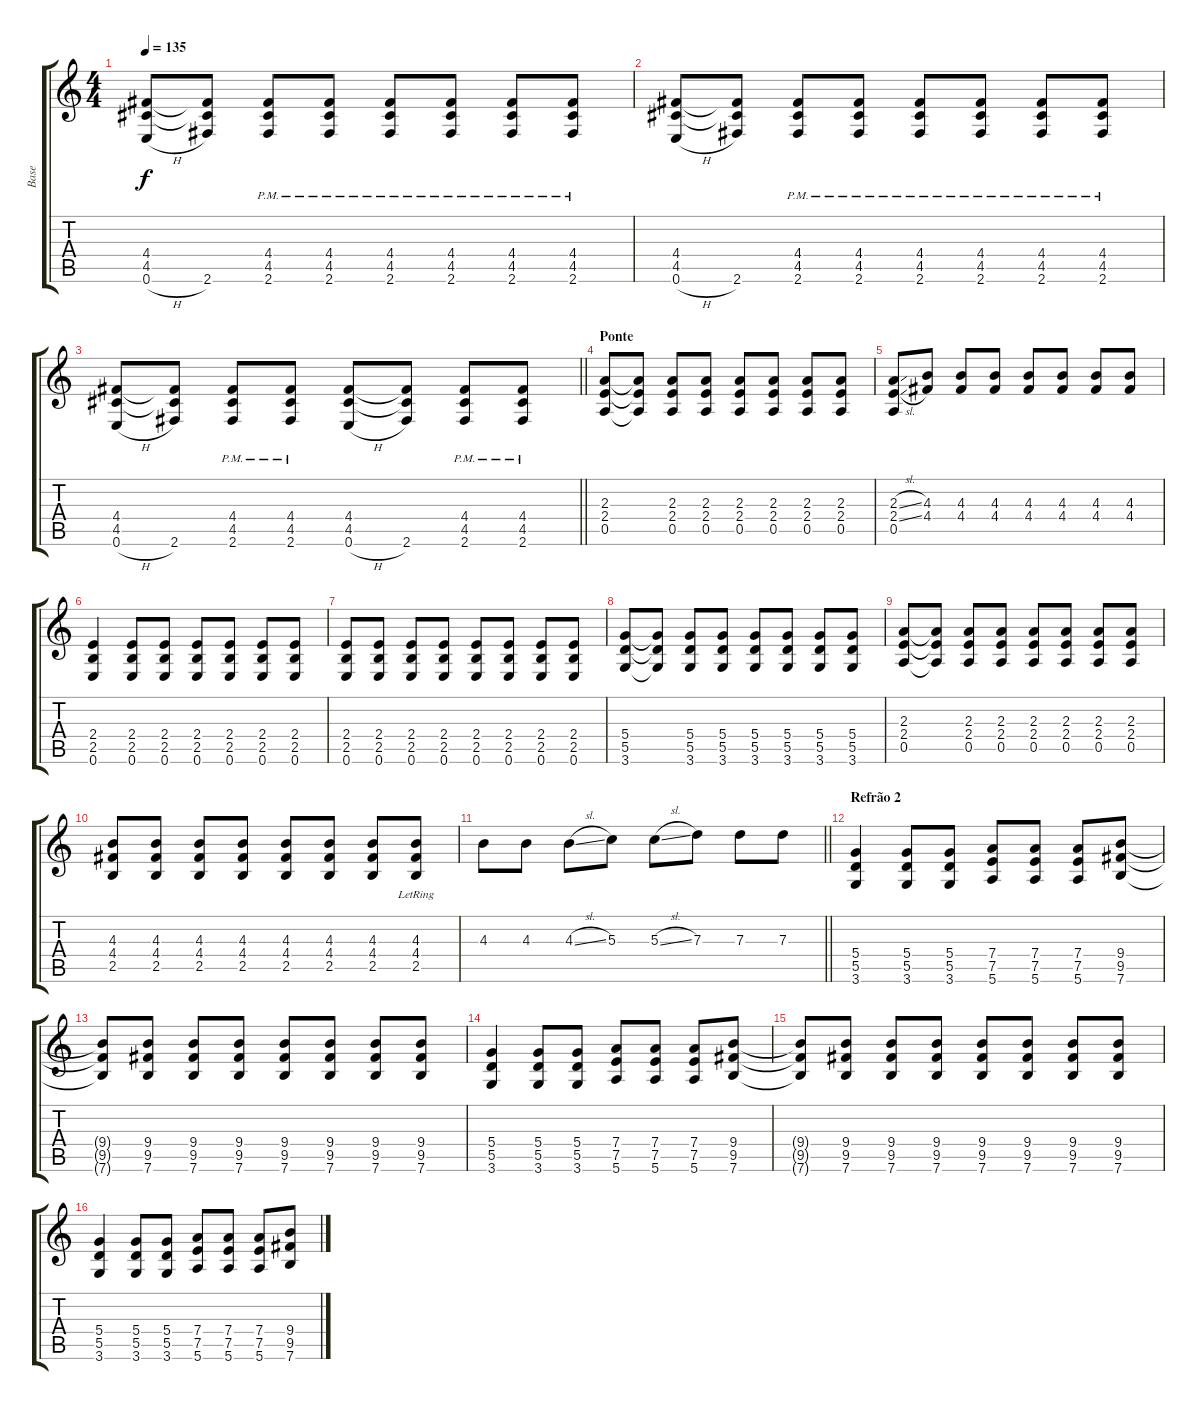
\track ("Base" "Base") {instrument distortionguitar}
\staff {score tabs}
\tuning (E4 B3 G3 D3 A2 E2) {hide}
\ts (4 4)
\tempo 135
\clef g2
\ks c
(4.4 4.5 0.6{h}).8{dy f} (4.4{t} 4.5{t} 2.6).8 (4.4{pm} 4.5{pm} 2.6{pm}).8 (4.4{pm} 4.5{pm} 2.6{pm}).8 (4.4{pm} 4.5{pm} 2.6{pm}).8 (4.4{pm} 4.5{pm} 2.6{pm}).8 (4.4{pm} 4.5{pm} 2.6{pm}).8 (4.4{pm} 4.5{pm} 2.6{pm}).8 |
(4.4 4.5 0.6{h}).8 (4.4{t} 4.5{t} 2.6).8 (4.4{pm} 4.5{pm} 2.6{pm}).8 (4.4{pm} 4.5{pm} 2.6{pm}).8 (4.4{pm} 4.5{pm} 2.6{pm}).8 (4.4{pm} 4.5{pm} 2.6{pm}).8 (4.4{pm} 4.5{pm} 2.6{pm}).8 (4.4{pm} 4.5{pm} 2.6{pm}).8 |
\barLineRight lightlight
(4.4 4.5 0.6{h}).8 (4.4{t} 4.5{t} 2.6).8 (4.4{pm} 4.5{pm} 2.6{pm}).8 (4.4{pm} 4.5{pm} 2.6{pm}).8 (4.4 4.5 0.6{h}).8 (4.4{t} 4.5{t} 2.6).8 (4.4{pm} 4.5{pm} 2.6{pm}).8 (4.4{pm} 4.5{pm} 2.6{pm}).8 |
\section ("" "Ponte")
(2.3 2.4 0.5).8 (2.3{t} 2.4{t} 0.5{t}).8 (2.3 2.4 0.5).8 (2.3 2.4 0.5).8 (2.3 2.4 0.5).8 (2.3 2.4 0.5).8 (2.3 2.4 0.5).8 (2.3 2.4 0.5).8 |
(2.3{sl} 2.4{sl} 0.5).8 (4.3 4.4).8 (4.3 4.4).8 (4.3 4.4).8 (4.3 4.4).8 (4.3 4.4).8 (4.3 4.4).8 (4.3 4.4).8 |
(2.4 2.5 0.6).4 (2.4 2.5 0.6).8 (2.4 2.5 0.6).8 (2.4 2.5 0.6).8 (2.4 2.5 0.6).8 (2.4 2.5 0.6).8 (2.4 2.5 0.6).8 |
(2.4 2.5 0.6).8 (2.4 2.5 0.6).8 (2.4 2.5 0.6).8 (2.4 2.5 0.6).8 (2.4 2.5 0.6).8 (2.4 2.5 0.6).8 (2.4 2.5 0.6).8 (2.4 2.5 0.6).8 |
(5.4 5.5 3.6).8 (5.4{t} 5.5{t} 3.6{t}).8 (5.4 5.5 3.6).8 (5.4 5.5 3.6).8 (5.4 5.5 3.6).8 (5.4 5.5 3.6).8 (5.4 5.5 3.6).8 (5.4 5.5 3.6).8 |
(2.3 2.4 0.5).8 (2.3{t} 2.4{t} 0.5{t}).8 (2.3 2.4 0.5).8 (2.3 2.4 0.5).8 (2.3 2.4 0.5).8 (2.3 2.4 0.5).8 (2.3 2.4 0.5).8 (2.3 2.4 0.5).8 |
(4.3 4.4 2.5).8 (4.3 4.4 2.5).8 (4.3 4.4 2.5).8 (4.3 4.4 2.5).8 (4.3 4.4 2.5).8 (4.3 4.4 2.5).8 (4.3 4.4 2.5).8 (4.3 4.4{lr} 2.5{lr}).8 |
\barLineRight lightlight
4.3.8 4.3.8 4.3{sl}.8 5.3.8 5.3{sl}.8 7.3.8 7.3.8 7.3.8 |
\section ("" "Refrão 2")
(5.4 5.5 3.6).4 (5.4 5.5 3.6).8 (5.4 5.5 3.6).8 (7.4 7.5 5.6).8 (7.4 7.5 5.6).8 (7.4 7.5 5.6).8 (9.4 9.5 7.6).8 |
(9.4{t} 9.5{t} 7.6{t}).8 (9.4 9.5 7.6).8 (9.4 9.5 7.6).8 (9.4 9.5 7.6).8 (9.4 9.5 7.6).8 (9.4 9.5 7.6).8 (9.4 9.5 7.6).8 (9.4 9.5 7.6).8 |
(5.4 5.5 3.6).4 (5.4 5.5 3.6).8 (5.4 5.5 3.6).8 (7.4 7.5 5.6).8 (7.4 7.5 5.6).8 (7.4 7.5 5.6).8 (9.4 9.5 7.6).8 |
(9.4{t} 9.5{t} 7.6{t}).8 (9.4 9.5 7.6).8 (9.4 9.5 7.6).8 (9.4 9.5 7.6).8 (9.4 9.5 7.6).8 (9.4 9.5 7.6).8 (9.4 9.5 7.6).8 (9.4 9.5 7.6).8 |
(5.4 5.5 3.6).4 (5.4 5.5 3.6).8 (5.4 5.5 3.6).8 (7.4 7.5 5.6).8 (7.4 7.5 5.6).8 (7.4 7.5 5.6).8 (9.4 9.5 7.6).8
